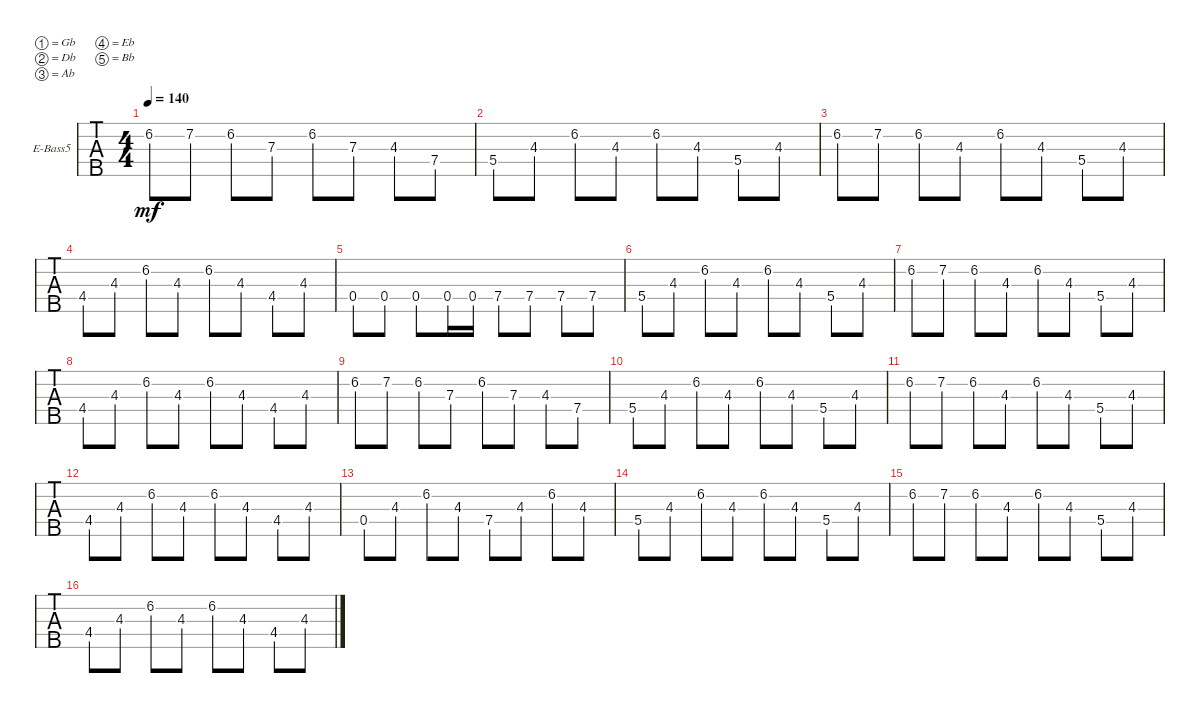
\defaultSystemsLayout 4
\bracketExtendMode groupsimilarinstruments
\firstSystemTrackNameOrientation horizontal
\otherSystemsTrackNameOrientation horizontal
\track ("Electric Bass" "E-Bass5") {instrument electricbassfinger}
\staff {tabs}
\tuning (Gb2 Db2 Ab1 Eb1 Bb0)
\ts (4 4)
\tempo 140
\clef f4
\ks c
6.2.8{dy mf} 7.2.8 6.2.8 7.3.8 6.2.8 7.3.8 4.3.8 7.4.8 |
5.4.8 4.3.8 6.2.8 4.3.8 6.2.8 4.3.8 5.4.8 4.3.8 |
6.2.8 7.2.8 6.2.8 4.3.8 6.2.8 4.3.8 5.4.8 4.3.8 |
4.4.8 4.3.8 6.2.8 4.3.8 6.2.8 4.3.8 4.4.8 4.3.8 |
0.4.8 0.4{st}.8 0.4{st}.8 0.4{st}.16 0.4{st}.16 7.4.8 7.4.8 7.4.8 7.4.8 |
5.4.8 4.3.8 6.2.8 4.3.8 6.2.8 4.3.8 5.4.8 4.3.8 |
6.2.8 7.2.8 6.2.8 4.3.8 6.2.8 4.3.8 5.4.8 4.3.8 |
4.4.8 4.3.8 6.2.8 4.3.8 6.2.8 4.3.8 4.4.8 4.3.8 |
6.2.8 7.2.8 6.2.8 7.3.8 6.2.8 7.3.8 4.3.8 7.4.8 |
5.4.8 4.3.8 6.2.8 4.3.8 6.2.8 4.3.8 5.4.8 4.3.8 |
6.2.8 7.2.8 6.2.8 4.3.8 6.2.8 4.3.8 5.4.8 4.3.8 |
4.4.8 4.3.8 6.2.8 4.3.8 6.2.8 4.3.8 4.4.8 4.3.8 |
0.4.8 4.3.8 6.2.8 4.3.8 7.4.8 4.3.8 6.2.8 4.3.8 |
5.4.8 4.3.8 6.2.8 4.3.8 6.2.8 4.3.8 5.4.8 4.3.8 |
6.2.8 7.2.8 6.2.8 4.3.8 6.2.8 4.3.8 5.4.8 4.3.8 |
4.4.8 4.3.8 6.2.8 4.3.8 6.2.8 4.3.8 4.4.8 4.3.8
